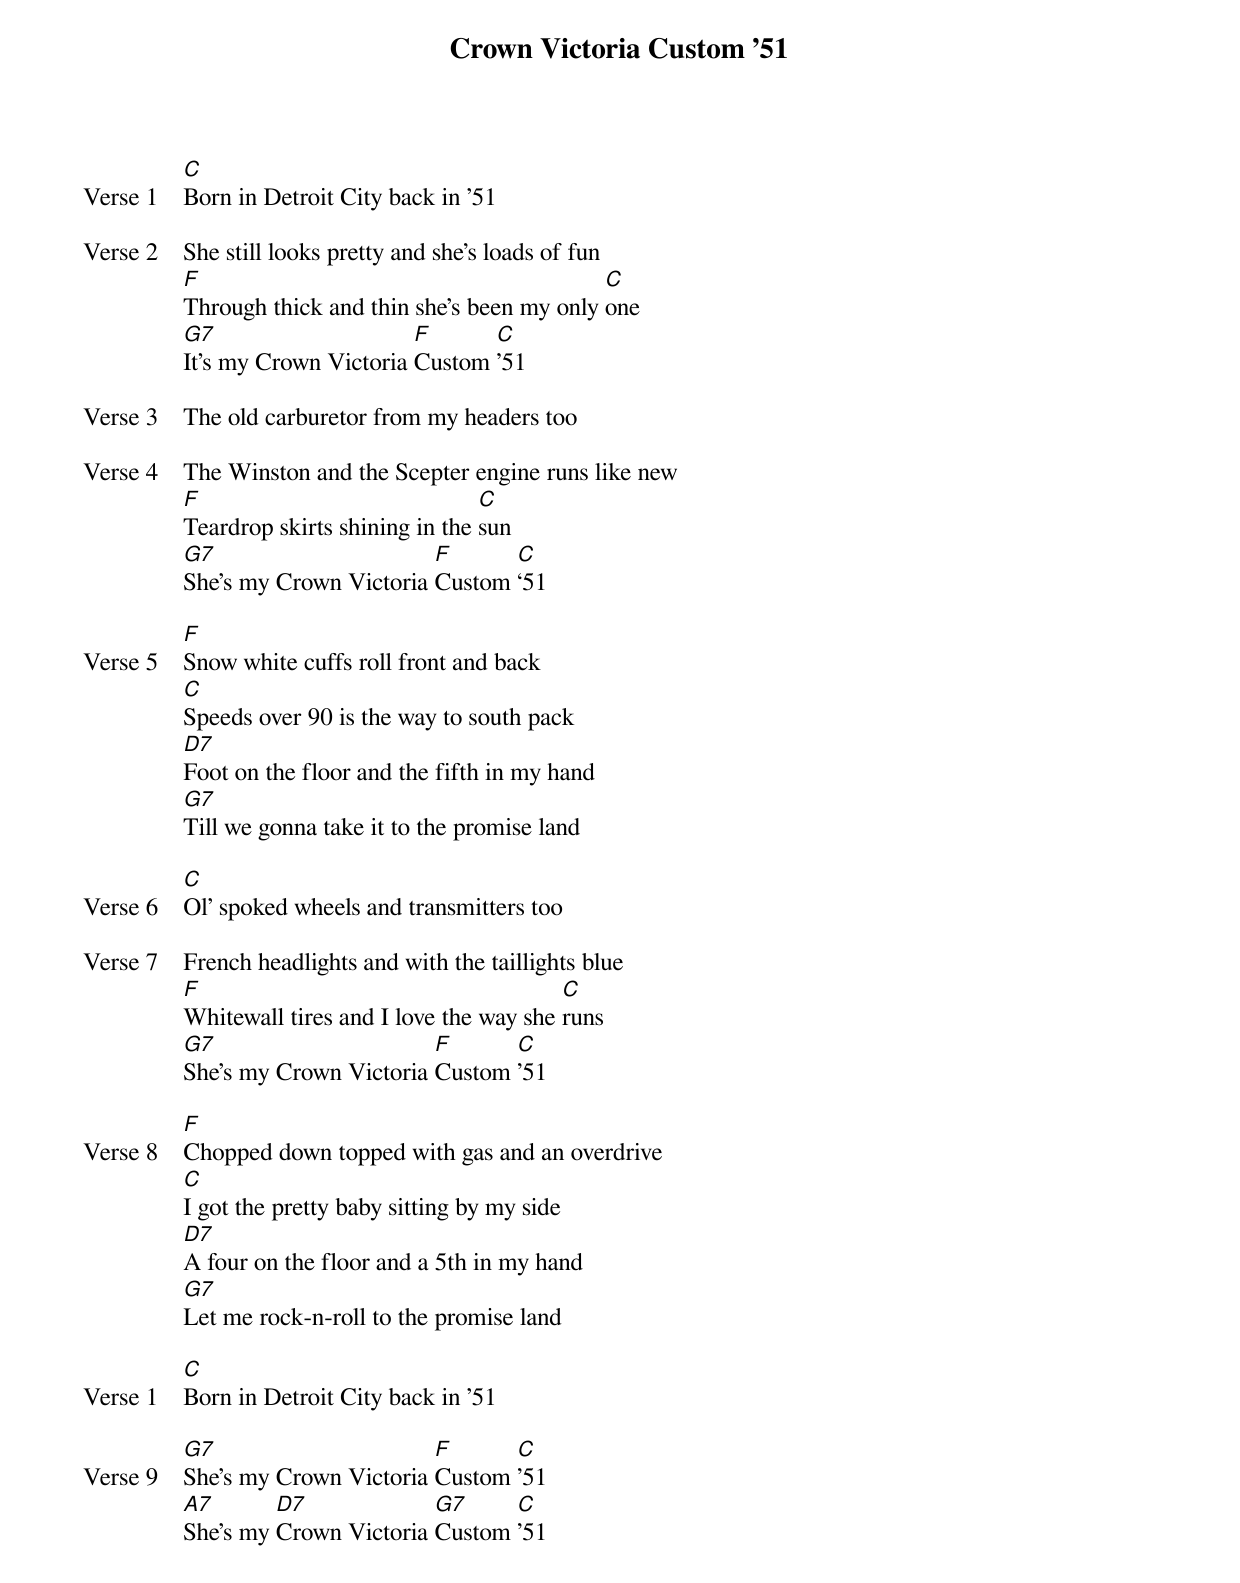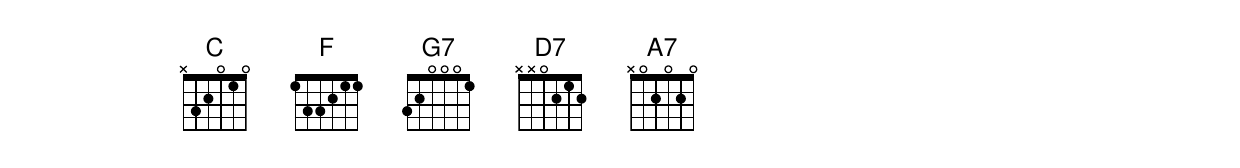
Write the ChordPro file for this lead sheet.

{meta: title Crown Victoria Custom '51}
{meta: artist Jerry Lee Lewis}
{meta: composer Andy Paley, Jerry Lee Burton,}

{start_of_verse: Verse 1}
[C]Born in Detroit City back in '51
{end_of_verse}

{start_of_verse: Verse 2}
She still looks pretty and she's loads of fun
[F]Through thick and thin she's been my only [C]one
[G7]It's my Crown Victoria [F]Custom [C]'51
{end_of_verse}

{start_of_verse: Verse 3}
The old carburetor from my headers too
{end_of_verse}

{start_of_verse: Verse 4}
The Winston and the Scepter engine runs like new
[F]Teardrop skirts shining in the [C]sun
[G7]She's my Crown Victoria [F]Custom [C]‘51
{end_of_verse}

{start_of_verse: Verse 5}
[F]Snow white cuffs roll front and back
[C]Speeds over 90 is the way to south pack
[D7]Foot on the floor and the fifth in my hand
[G7]Till we gonna take it to the promise land
{end_of_verse}

{start_of_verse: Verse 6}
[C]Ol' spoked wheels and transmitters too
{end_of_verse}

{start_of_verse: Verse 7}
French headlights and with the taillights blue
[F]Whitewall tires and I love the way she [C]runs
[G7]She's my Crown Victoria [F]Custom [C]'51
{end_of_verse}

{start_of_verse: Verse 8}
[F]Chopped down topped with gas and an overdrive
[C]I got the pretty baby sitting by my side
[D7]A four on the floor and a 5th in my hand
[G7]Let me rock-n-roll to the promise land
{end_of_verse}

{start_of_verse: Verse 1}
[C]Born in Detroit City back in '51
{end_of_verse}

{start_of_verse: Verse 9}
[G7]She's my Crown Victoria [F]Custom [C]'51
[A7]She's my [D7]Crown Victoria [G7]Custom [C]'51
{end_of_verse}
